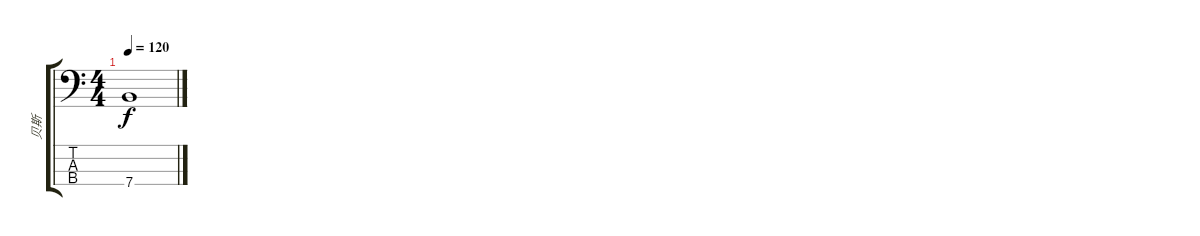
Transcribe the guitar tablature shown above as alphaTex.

\track ("贝斯" "贝斯") {instrument electricbassfinger}
\staff {score tabs}
\tuning (G2 D2 A1 E1) {hide}
\ts (4 4)
\tempo 120
\clef f4
\ks c
7.4{t}.1{dy f}
